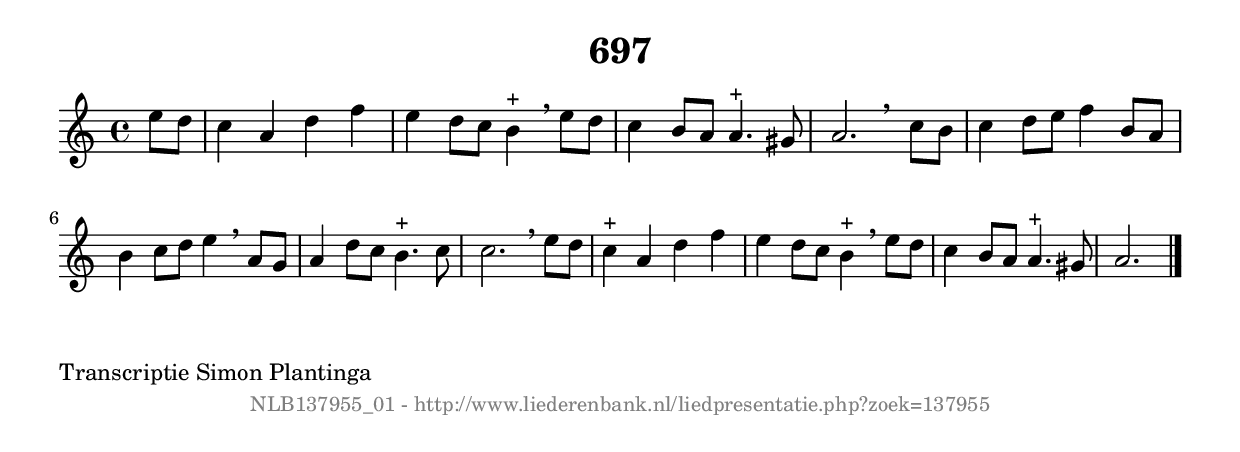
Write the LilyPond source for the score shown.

%
% produced by wce2krn 1.64 (7 June 2014)
%
\version"2.16"
#(append! paper-alist '(("long" . (cons (* 210 mm) (* 2000 mm)))))
#(set-default-paper-size "long")
sb = {\breathe}
mBreak = {\breathe }
bBreak = {\breathe }
x = {\once\override NoteHead #'style = #'cross }
gl=\glissando
itime={\override Staff.TimeSignature #'stencil = ##f }
ficta = {\once\set suggestAccidentals = ##t}
fine = {\once\override Score.RehearsalMark #'self-alignment-X = #1 \mark \markup {\italic{Fine}}}
dc = {\once\override Score.RehearsalMark #'self-alignment-X = #1 \mark \markup {\italic{D.C.}}}
dcf = {\once\override Score.RehearsalMark #'self-alignment-X = #1 \mark \markup {\italic{D.C. al Fine}}}
dcc = {\once\override Score.RehearsalMark #'self-alignment-X = #1 \mark \markup {\italic{D.C. al Coda}}}
ds = {\once\override Score.RehearsalMark #'self-alignment-X = #1 \mark \markup {\italic{D.S.}}}
dsf = {\once\override Score.RehearsalMark #'self-alignment-X = #1 \mark \markup {\italic{D.S. al Fine}}}
dsc = {\once\override Score.RehearsalMark #'self-alignment-X = #1 \mark \markup {\italic{D.S. al Coda}}}
pv = {\set Score.repeatCommands = #'((volta "1"))}
sv = {\set Score.repeatCommands = #'((volta "2"))}
tv = {\set Score.repeatCommands = #'((volta "3"))}
qv = {\set Score.repeatCommands = #'((volta "4"))}
xv = {\set Score.repeatCommands = #'((volta #f))}
\header{ tagline = ""
title = "697"
}
\score {{
\key a \minor
\relative g'
{
\set melismaBusyProperties = #'()
\partial 32*8
\time 4/4
\tempo 4=120
\override Score.MetronomeMark #'transparent = ##t
\override Score.RehearsalMark #'break-visibility = #(vector #t #t #f)
e'8 d8 | c4 a4 d4 f4 | e4 d8 c8 b4^"+" \sb e8 d8 | c4 b8 a8 a4.^"+" gis8 | a2. \bar ":|:" \bBreak
c8 b8 | c4 d8 e8 f4 b,8 a8 | b4 c8 d8 e4 \sb a,8 g8 | a4 d8 c8 b4.^"+" c8 | c2. \mBreak
e8 d8 | c4^"+" a4 d4 f4 | e4 d8 c8 b4^"+" \sb e8 d8 | c4 b8 a8 a4.^"+" gis8 | a2. \bar "|."
 }}
 \midi { }
 \layout {
            indent = 0.0\cm
}
}
\markup { \wordwrap-string #" 
Transcriptie Simon Plantinga
"}
\markup { \vspace #0 } \markup { \with-color #grey \fill-line { \center-column { \smaller "NLB137955_01 - http://www.liederenbank.nl/liedpresentatie.php?zoek=137955" } } }
